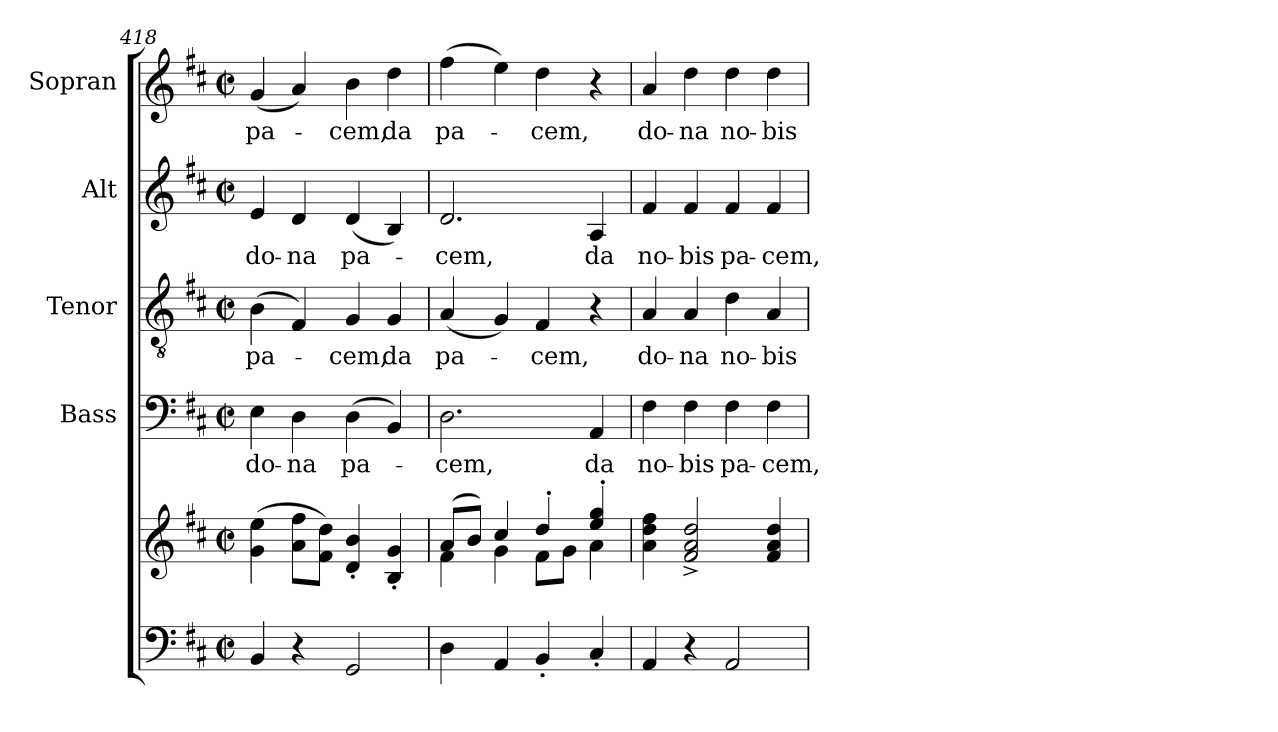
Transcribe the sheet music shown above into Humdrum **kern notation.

**kern	**kern	**kern	**text	**kern	**text	**kern	**text	**kern	**text
*part5	*part5	*part4	*part4	*part3	*part3	*part2	*part2	*part1	*part1
*staff6	*staff5	*staff4	*staff4	*staff3	*staff3	*staff2	*staff2	*staff1	*staff1
*	*	*I"Bass	*	*I"Tenor	*	*I"Alt	*	*I"Sopran	*
*	*	*I'B.	*	*I'T.	*	*I'A.	*	*I'S.	*
*clefF4	*clefG2	*clefF4	*	*clefGv2	*	*clefG2	*	*clefG2	*
*k[f#c#]	*k[f#c#]	*k[f#c#]	*	*k[f#c#]	*	*k[f#c#]	*	*k[f#c#]	*
*D:	*D:	*D:	*	*D:	*	*D:	*	*D:	*
*M2/2	*M2/2	*M2/2	*	*M2/2	*	*M2/2	*	*M2/2	*
*met(c|)	*met(c|)	*met(c|)	*	*met(c|)	*	*met(c|)	*	*met(c|)	*
=418	=418	=418	=418	=418	=418	=418	=418	=418	=418
!	!	!	!LO:LY:b	!	!LO:LY:b	!	!LO:LY:b	!	!LO:LY:b
4BB/	(>4g\ 4ee\	4E\	do-	(>4B\	pa-	4e/	do-	(<4g/	pa-
!	!	!	!LO:LY:b	!	!	!	!LO:LY:b	!	!
4r	8a\ 8ff#\L	4D\	-na	4F#/)	.	4d/	-na	4a/)	.
.	8f#\ 8dd\J)	.	.	.	.	.	.	.	.
!	!	!	!LO:LY:b	!	!LO:LY:b	!	!LO:LY:b	!	!LO:LY:b
2GG/	4d/'< 4b/'<	(>4D\	pa-	4G/	-cem,	(<4d/	pa-	4b\	-cem,
!	!	!	!	!	!LO:LY:b	!	!	!	!LO:LY:b
.	4B/'< 4g/'<	4BB/)	.	4G/	da	4B/)	.	4dd\	da
=419	=419	=419	=419	=419	=419	=419	=419	=419	=419
*	*^	*	*	*	*	*	*	*	*
!	!	!	!	!LO:LY:b	!	!LO:LY:b	!	!LO:LY:b	!	!LO:LY:b
4D\	(>8a/L	4f#\	2.D\	-cem,	(<4A/	pa-	2.d/	-cem,	(>4ff#\	pa-
.	8b/J)	.	.	.	.	.	.	.	.	.
4AA/	4cc#/	4g\	.	.	4G/)	.	.	.	4ee\)	.
!	!	!	!	!	!	!LO:LY:b	!	!	!	!LO:LY:b
4BB'</	4dd'>/	8f#\L	.	.	4F#/	-cem,	.	.	4dd\	-cem,
.	.	8g\J	.	.	.	.	.	.	.	.
!	!	!	!	!LO:LY:b	!	!	!	!LO:LY:b	!	!
4C#'</	4ee/'> 4gg/'>	4a\	4AA/	da	4r	.	4A/	da	4r	.
=420	=420	=420	=420	=420	=420	=420	=420	=420	=420	=420
!	!	!	!	!LO:LY:b	!	!LO:LY:b	!	!LO:LY:b	!	!LO:LY:b
*	*v	*v	*	*	*	*	*	*	*	*
4AA/	4a\ 4dd\ 4ff#\	4F#\	no-	4A/	do-	4f#/	no-	4a/	do-
!	!	!	!LO:LY:b	!	!LO:LY:b	!	!LO:LY:b	!	!LO:LY:b
4r	2f#/^< 2a/^< 2dd/^<	4F#\	-bis	4A/	-na	4f#/	-bis	4dd\	-na
!	!	!	!LO:LY:b	!	!LO:LY:b	!	!LO:LY:b	!	!LO:LY:b
2AA/	.	4F#\	pa-	4d\	no-	4f#/	pa-	4dd\	no-
!	!	!	!LO:LY:b	!	!LO:LY:b	!	!LO:LY:b	!	!LO:LY:b
.	4f#/ 4a/ 4dd/	4F#\	-cem,	4A/	-bis	4f#/	-cem,	4dd\	-bis
=	=	=	=	=	=	=	=	=	=
*-	*-	*-	*-	*-	*-	*-	*-	*-	*-
